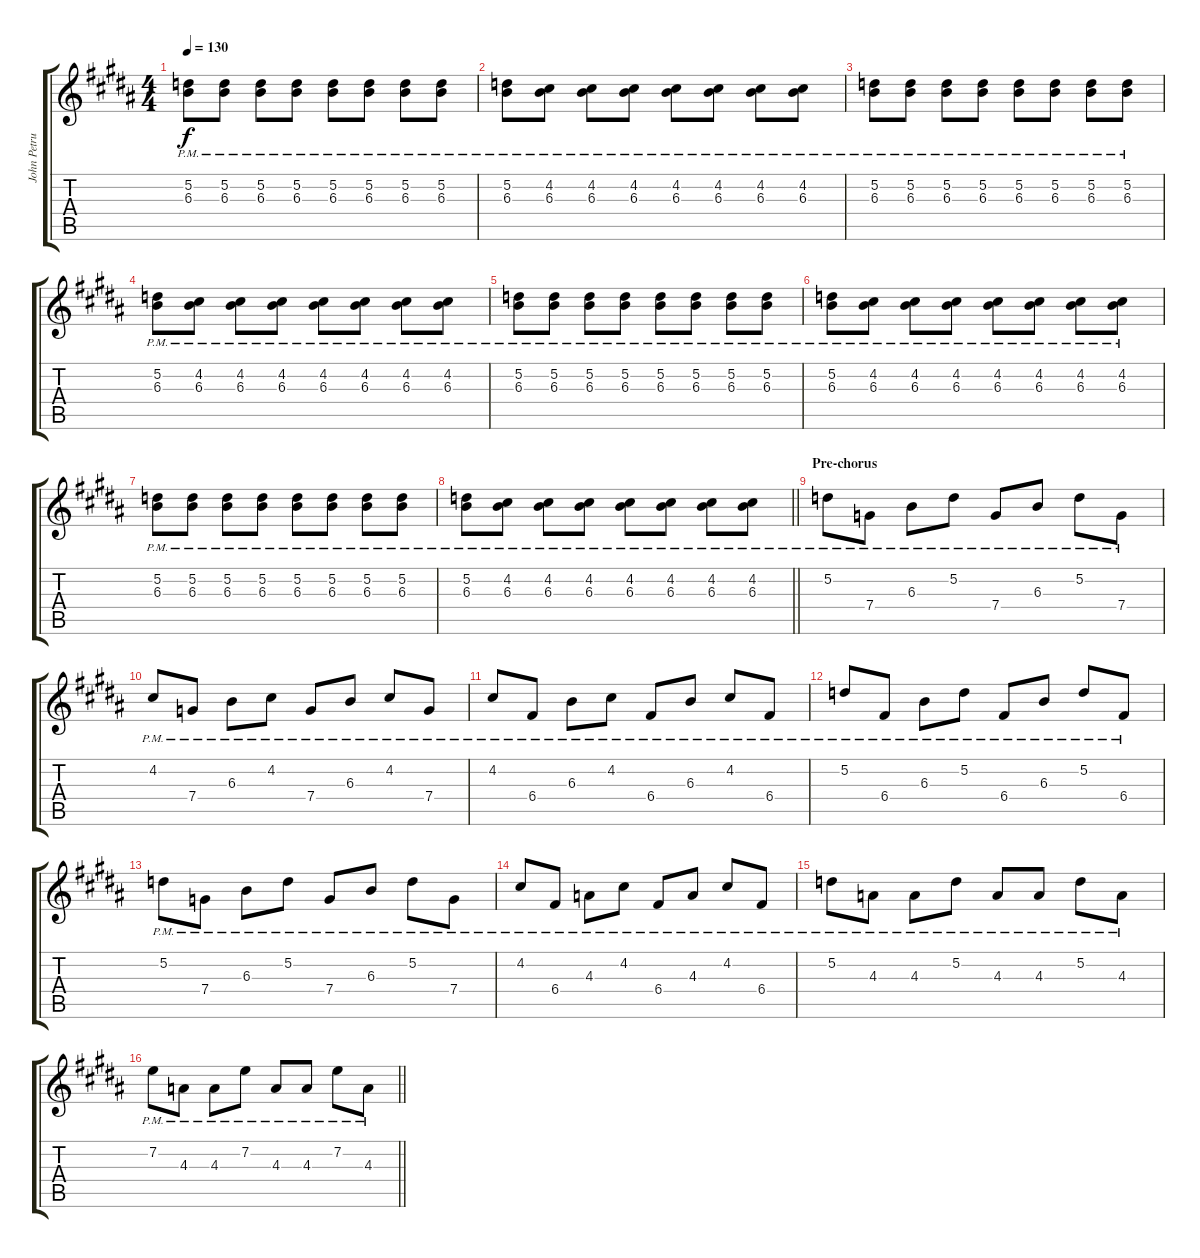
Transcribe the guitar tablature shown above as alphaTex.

\track ("John Petrucci" "John Petru") {instrument overdrivenguitar}
\staff {score tabs}
\tuning (D4 A3 F3 C3 G2 D2) {hide}
\ts (4 4)
\tempo 130
\clef g2
\ks g#minor
(5.2{pm} 6.3{pm}).8{dy f} (5.2{pm} 6.3{pm}).8 (5.2{pm} 6.3{pm}).8 (5.2{pm} 6.3{pm}).8 (5.2{pm} 6.3{pm}).8 (5.2{pm} 6.3{pm}).8 (5.2{pm} 6.3{pm}).8 (5.2{pm} 6.3{pm}).8 |
(5.2{pm} 6.3{pm}).8 (4.2{pm} 6.3{pm}).8 (4.2{pm} 6.3{pm}).8 (4.2{pm} 6.3{pm}).8 (4.2{pm} 6.3{pm}).8 (4.2{pm} 6.3{pm}).8 (4.2{pm} 6.3{pm}).8 (4.2{pm} 6.3{pm}).8 |
(5.2{pm} 6.3{pm}).8 (5.2{pm} 6.3{pm}).8 (5.2{pm} 6.3{pm}).8 (5.2{pm} 6.3{pm}).8 (5.2{pm} 6.3{pm}).8 (5.2{pm} 6.3{pm}).8 (5.2{pm} 6.3{pm}).8 (5.2{pm} 6.3{pm}).8 |
(5.2{pm} 6.3{pm}).8 (4.2{pm} 6.3{pm}).8 (4.2{pm} 6.3{pm}).8 (4.2{pm} 6.3{pm}).8 (4.2{pm} 6.3{pm}).8 (4.2{pm} 6.3{pm}).8 (4.2{pm} 6.3{pm}).8 (4.2{pm} 6.3{pm}).8 |
(5.2{pm} 6.3{pm}).8 (5.2{pm} 6.3{pm}).8 (5.2{pm} 6.3{pm}).8 (5.2{pm} 6.3{pm}).8 (5.2{pm} 6.3{pm}).8 (5.2{pm} 6.3{pm}).8 (5.2{pm} 6.3{pm}).8 (5.2{pm} 6.3{pm}).8 |
(5.2{pm} 6.3{pm}).8 (4.2{pm} 6.3{pm}).8 (4.2{pm} 6.3{pm}).8 (4.2{pm} 6.3{pm}).8 (4.2{pm} 6.3{pm}).8 (4.2{pm} 6.3{pm}).8 (4.2{pm} 6.3{pm}).8 (4.2{pm} 6.3{pm}).8 |
(5.2{pm} 6.3{pm}).8 (5.2{pm} 6.3{pm}).8 (5.2{pm} 6.3{pm}).8 (5.2{pm} 6.3{pm}).8 (5.2{pm} 6.3{pm}).8 (5.2{pm} 6.3{pm}).8 (5.2{pm} 6.3{pm}).8 (5.2{pm} 6.3{pm}).8 |
\barLineRight lightlight
(5.2{pm} 6.3{pm}).8 (4.2{pm} 6.3{pm}).8 (4.2{pm} 6.3{pm}).8 (4.2{pm} 6.3{pm}).8 (4.2{pm} 6.3{pm}).8 (4.2{pm} 6.3{pm}).8 (4.2{pm} 6.3{pm}).8 (4.2{pm} 6.3{pm}).8 |
\section ("" "Pre-chorus")
5.2{pm}.8{instrument electricguitarmuted} 7.4{pm}.8 6.3{pm}.8 5.2{pm}.8 7.4{pm}.8 6.3{pm}.8 5.2{pm}.8 7.4{pm}.8 |
4.2{pm}.8 7.4{pm}.8 6.3{pm}.8 4.2{pm}.8 7.4{pm}.8 6.3{pm}.8 4.2{pm}.8 7.4{pm}.8 |
4.2{pm}.8 6.4{pm}.8 6.3{pm}.8 4.2{pm}.8 6.4{pm}.8 6.3{pm}.8 4.2{pm}.8 6.4{pm}.8 |
5.2{pm}.8 6.4{pm}.8 6.3{pm}.8 5.2{pm}.8 6.4{pm}.8 6.3{pm}.8 5.2{pm}.8 6.4{pm}.8 |
5.2{pm}.8 7.4{pm}.8 6.3{pm}.8 5.2{pm}.8 7.4{pm}.8 6.3{pm}.8 5.2{pm}.8 7.4{pm}.8 |
4.2{pm}.8 6.4{pm}.8 4.3{pm}.8 4.2{pm}.8 6.4{pm}.8 4.3{pm}.8 4.2{pm}.8 6.4{pm}.8 |
5.2{pm}.8 4.3{pm}.8 4.3{pm}.8 5.2{pm}.8 4.3{pm}.8 4.3{pm}.8 5.2{pm}.8 4.3{pm}.8 |
\barLineRight lightlight
7.2{pm}.8 4.3{pm}.8 4.3{pm}.8 7.2{pm}.8 4.3{pm}.8 4.3{pm}.8 7.2{pm}.8 4.3{pm}.8
